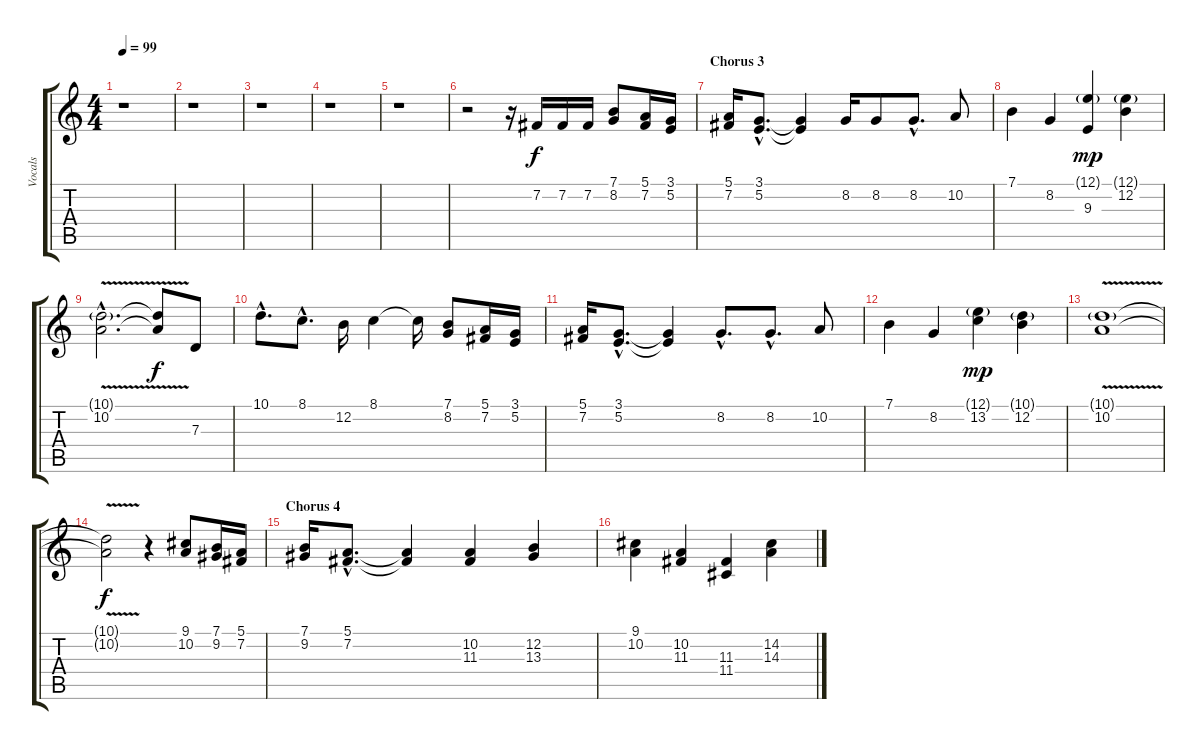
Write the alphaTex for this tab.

\track ("Vocals" "Vocals") {instrument lead1square}
\staff {score tabs}
\tuning (E4 B3 G3 D3 A2 E2) {hide}
\ts (4 4)
\tempo 99
\clef g2
\ks c
r.1{dy f} |
r.1 |
r.1 |
r.1 |
r.1 |
r.2 r.16 7.2.16{volume 16 instrument lead1square} 7.2.16 7.2.16 (7.1 8.2).8 (5.1 7.2).16 (3.1 5.2).16 |
\section ("" "Chorus 3")
(5.1 7.2).16 (3.1{hac} 5.2{hac}).8{d} (3.1{t} 5.2{t}).4 8.2.16 8.2.8 8.2{hac}.8{d} 10.2.8 |
7.1.4 8.2.4 (12.1{g} 9.3).4{dy mp} (12.1{g} 12.2).4 |
(10.1{v g hac} 10.2{v hac}).2{d} (10.1{t} 10.2{t}).8{dy f} 7.3.8 |
10.1{hac}.8{d} 8.1{hac}.8{d} 12.2.16 8.1.4 8.1{t}.16 (7.1 8.2).8 (5.1 7.2).16 (3.1 5.2).16 |
(5.1 7.2).16 (3.1{hac} 5.2{hac}).8{d} (3.1{t} 5.2{t}).4 8.2{hac}.8{d} 8.2{hac}.8{d} 10.2.8 |
7.1.4 8.2.4 (12.1{g} 13.2).4{dy mp} (10.1{g} 12.2).4 |
(10.1{v g} 10.2{v}).1 |
(10.1{t} 10.2{t}).2{dy f} r.4 (9.1 10.2).8 (7.1 9.2).16 (5.1 7.2).16 |
\section ("" "Chorus 4")
(7.1 9.2).16 (5.1{hac} 7.2{hac}).8{d} (5.1{t} 7.2{t}).4 (10.2 11.3).4 (12.2 13.3).4 |
(9.1 10.2).4 (10.2 11.3).4 (11.3 11.4).4 (14.2 14.3).4
